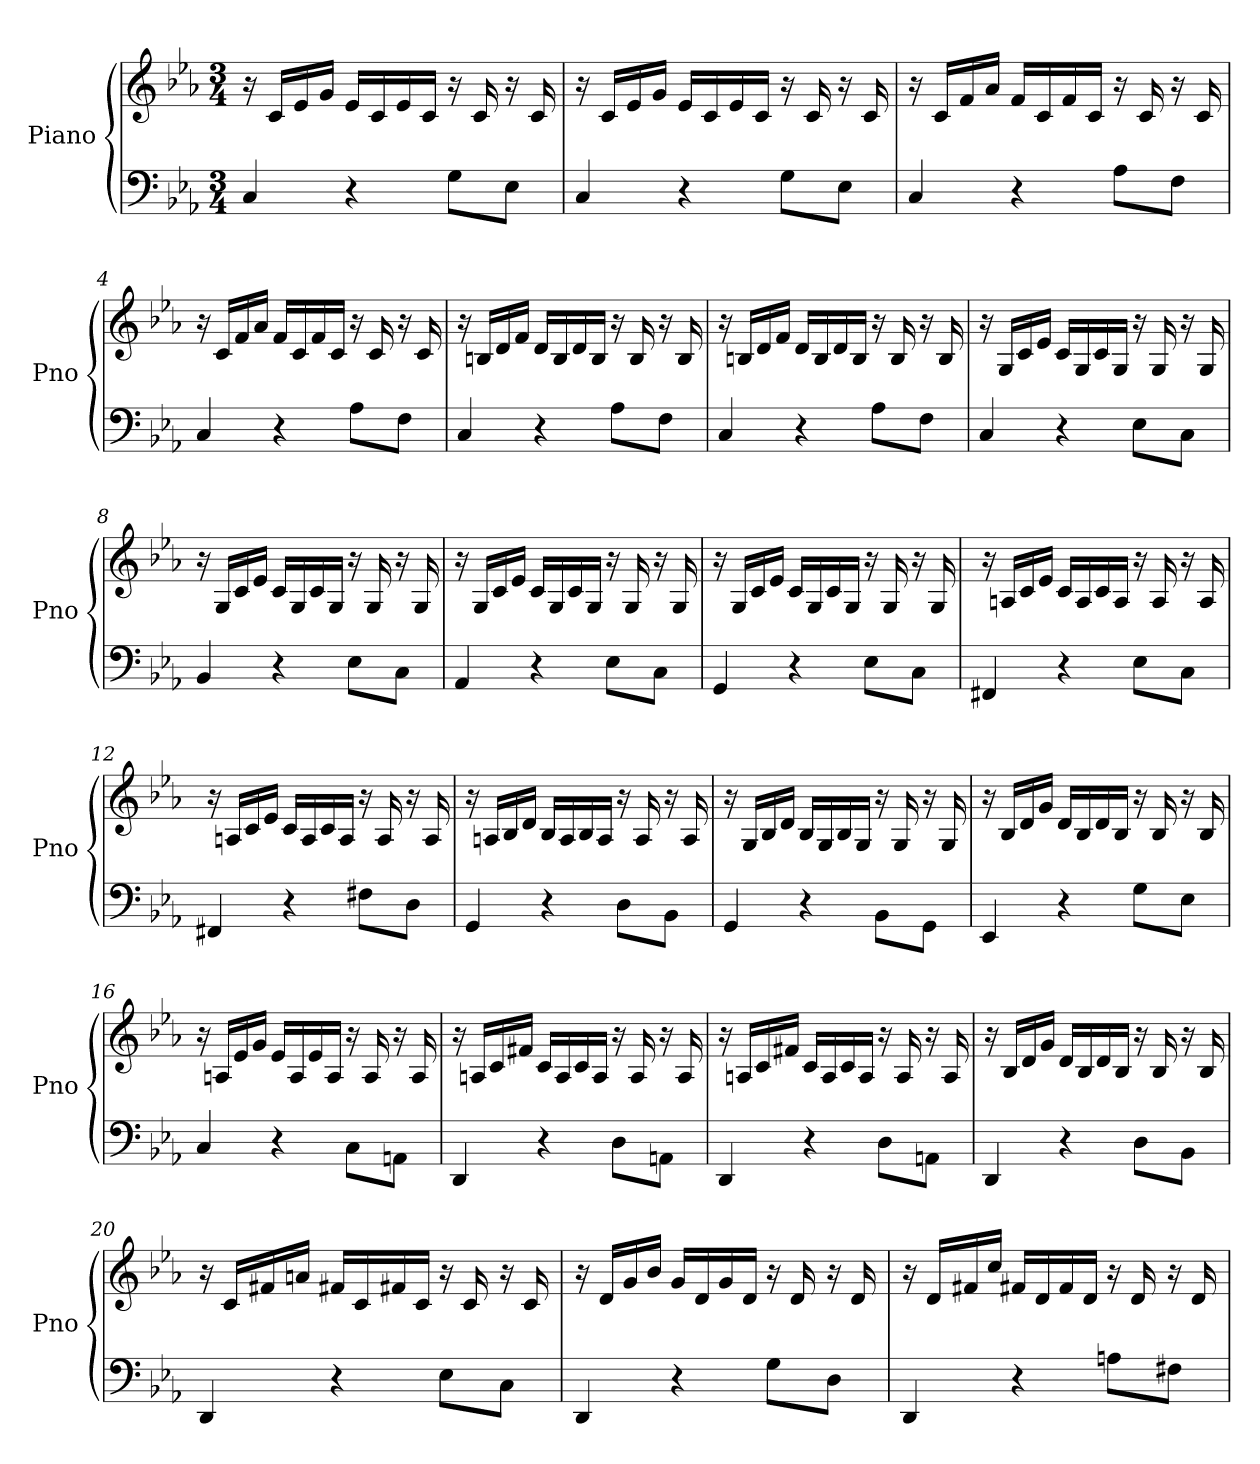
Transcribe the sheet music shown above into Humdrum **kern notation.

**kern	**kern
*part1	*part1
*staff2	*staff1
*I"Piano	*
*I'Pno	*
*clefF4	*clefG2
*k[b-e-a-]	*k[b-e-a-]
*E-:	*E-:
*M3/4	*M3/4
=1	=1
4C/	16r
.	16c/LL
.	16e-/
.	16g/JJ
4r	16e-/LL
.	16c/
.	16e-/
.	16c/JJ
8G\L	16r
.	16c/
8E-\J	16r
.	16c/
=2	=2
4C/	16r
.	16c/LL
.	16e-/
.	16g/JJ
4r	16e-/LL
.	16c/
.	16e-/
.	16c/JJ
8G\L	16r
.	16c/
8E-\J	16r
.	16c/
=3	=3
4C/	16r
.	16c/LL
.	16f/
.	16a-/JJ
4r	16f/LL
.	16c/
.	16f/
.	16c/JJ
8A-\L	16r
.	16c/
8F\J	16r
.	16c/
!!LO:LB:g=z
=4	=4
4C/	16r
.	16c/LL
.	16f/
.	16a-/JJ
4r	16f/LL
.	16c/
.	16f/
.	16c/JJ
8A-\L	16r
.	16c/
8F\J	16r
.	16c/
=5	=5
4C/	16r
.	16Bn/LL
.	16d/
.	16f/JJ
4r	16d/LL
.	16B/
.	16d/
.	16B/JJ
8A-\L	16r
.	16B/
8F\J	16r
.	16B/
=6	=6
4C/	16r
.	16Bn/LL
.	16d/
.	16f/JJ
4r	16d/LL
.	16B/
.	16d/
.	16B/JJ
8A-\L	16r
.	16B/
8F\J	16r
.	16B/
=7	=7
4C/	16r
.	16G/LL
.	16c/
.	16e-/JJ
4r	16c/LL
.	16G/
.	16c/
.	16G/JJ
8E-\L	16r
.	16G/
8C\J	16r
.	16G/
!!LO:LB:g=z
=8	=8
4BB-/	16r
.	16G/LL
.	16c/
.	16e-/JJ
4r	16c/LL
.	16G/
.	16c/
.	16G/JJ
8E-\L	16r
.	16G/
8C\J	16r
.	16G/
=9	=9
4AA-/	16r
.	16G/LL
.	16c/
.	16e-/JJ
4r	16c/LL
.	16G/
.	16c/
.	16G/JJ
8E-\L	16r
.	16G/
8C\J	16r
.	16G/
=10	=10
4GG/	16r
.	16G/LL
.	16c/
.	16e-/JJ
4r	16c/LL
.	16G/
.	16c/
.	16G/JJ
8E-\L	16r
.	16G/
8C\J	16r
.	16G/
=11	=11
4FF#X/	16r
.	16An/LL
.	16c/
.	16e-/JJ
4r	16c/LL
.	16A/
.	16c/
.	16A/JJ
8E-\L	16r
.	16A/
8C\J	16r
.	16A/
!!LO:LB:g=z
=12	=12
4FF#X/	16r
.	16An/LL
.	16c/
.	16e-/JJ
4r	16c/LL
.	16A/
.	16c/
.	16A/JJ
8F#X\L	16r
.	16A/
8D\J	16r
.	16A/
=13	=13
4GG/	16r
.	16An/LL
.	16B-/
.	16d/JJ
4r	16B-/LL
.	16A/
.	16B-/
.	16A/JJ
8D\L	16r
.	16A/
8BB-\J	16r
.	16A/
=14	=14
4GG/	16r
.	16G/LL
.	16B-/
.	16d/JJ
4r	16B-/LL
.	16G/
.	16B-/
.	16G/JJ
8BB-\L	16r
.	16G/
8GG\J	16r
.	16G/
=15	=15
4EE-/	16r
.	16B-/LL
.	16d/
.	16g/JJ
4r	16d/LL
.	16B-/
.	16d/
.	16B-/JJ
8G\L	16r
.	16B-/
8E-\J	16r
.	16B-/
!!LO:LB:g=z
=16	=16
4C/	16r
.	16An/LL
.	16e-/
.	16g/JJ
4r	16e-/LL
.	16A/
.	16e-/
.	16A/JJ
8C\L	16r
.	16A/
8AAn\J	16r
.	16A/
=17	=17
4DD/	16r
.	16An/LL
.	16c/
.	16f#X/JJ
4r	16c/LL
.	16A/
.	16c/
.	16A/JJ
8D\L	16r
.	16A/
8AAn\J	16r
.	16A/
=18	=18
4DD/	16r
.	16An/LL
.	16c/
.	16f#X/JJ
4r	16c/LL
.	16A/
.	16c/
.	16A/JJ
8D\L	16r
.	16A/
8AAn\J	16r
.	16A/
=19	=19
4DD/	16r
.	16B-/LL
.	16d/
.	16g/JJ
4r	16d/LL
.	16B-/
.	16d/
.	16B-/JJ
8D\L	16r
.	16B-/
8BB-\J	16r
.	16B-/
!!LO:LB:g=z
=20	=20
4DD/	16r
.	16c/LL
.	16f#X/
.	16an/JJ
4r	16f#X/LL
.	16c/
.	16f#X/
.	16c/JJ
8E-\L	16r
.	16c/
8C\J	16r
.	16c/
=21	=21
4DD/	16r
.	16d/LL
.	16g/
.	16b-/JJ
4r	16g/LL
.	16d/
.	16g/
.	16d/JJ
8G\L	16r
.	16d/
8D\J	16r
.	16d/
=22	=22
4DD/	16r
.	16d/LL
.	16f#X/
.	16cc/JJ
4r	16f#X/LL
.	16d/
.	16f#/
.	16d/JJ
8An\L	16r
.	16d/
8F#X\J	16r
.	16d/
=	=
*-	*-
